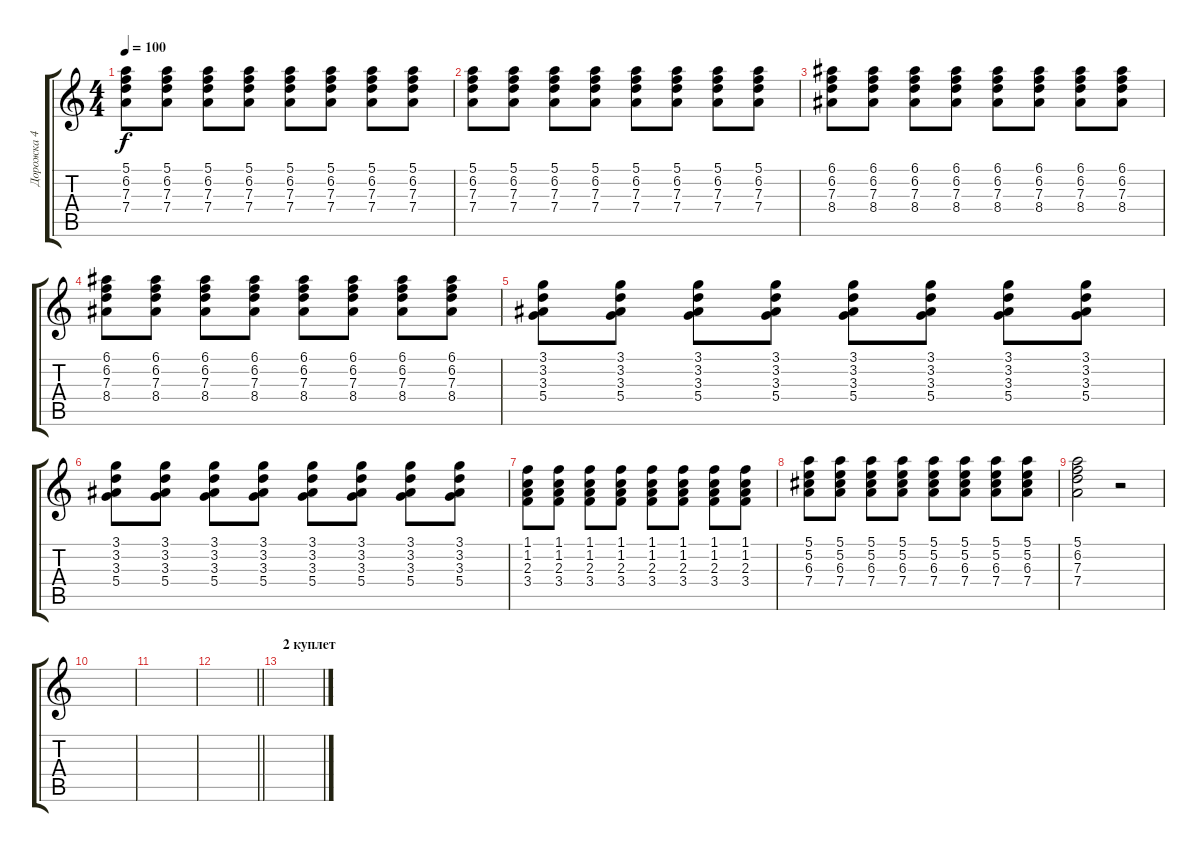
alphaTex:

\track ("Дорожка 4" "Дорожка 4") {instrument acousticguitarsteel}
\staff {score tabs}
\tuning (E4 B3 G3 D3 A2 E2) {hide}
\ts (4 4)
\tempo 100
\clef g2
\ks c
(5.1 6.2 7.3 7.4).8{dy f} (5.1 6.2 7.3 7.4).8 (5.1 6.2 7.3 7.4).8 (5.1 6.2 7.3 7.4).8 (5.1 6.2 7.3 7.4).8 (5.1 6.2 7.3 7.4).8 (5.1 6.2 7.3 7.4).8 (5.1 6.2 7.3 7.4).8 |
(5.1 6.2 7.3 7.4).8 (5.1 6.2 7.3 7.4).8 (5.1 6.2 7.3 7.4).8 (5.1 6.2 7.3 7.4).8 (5.1 6.2 7.3 7.4).8 (5.1 6.2 7.3 7.4).8 (5.1 6.2 7.3 7.4).8 (5.1 6.2 7.3 7.4).8 |
(6.1 6.2 7.3 8.4).8 (6.1 6.2 7.3 8.4).8 (6.1 6.2 7.3 8.4).8 (6.1 6.2 7.3 8.4).8 (6.1 6.2 7.3 8.4).8 (6.1 6.2 7.3 8.4).8 (6.1 6.2 7.3 8.4).8 (6.1 6.2 7.3 8.4).8 |
(6.1 6.2 7.3 8.4).8 (6.1 6.2 7.3 8.4).8 (6.1 6.2 7.3 8.4).8 (6.1 6.2 7.3 8.4).8 (6.1 6.2 7.3 8.4).8 (6.1 6.2 7.3 8.4).8 (6.1 6.2 7.3 8.4).8 (6.1 6.2 7.3 8.4).8 |
(3.1 3.2 3.3 5.4).8 (3.1 3.2 3.3 5.4).8 (3.1 3.2 3.3 5.4).8 (3.1 3.2 3.3 5.4).8 (3.1 3.2 3.3 5.4).8 (3.1 3.2 3.3 5.4).8 (3.1 3.2 3.3 5.4).8 (3.1 3.2 3.3 5.4).8 |
(3.1 3.2 3.3 5.4).8 (3.1 3.2 3.3 5.4).8 (3.1 3.2 3.3 5.4).8 (3.1 3.2 3.3 5.4).8 (3.1 3.2 3.3 5.4).8 (3.1 3.2 3.3 5.4).8 (3.1 3.2 3.3 5.4).8 (3.1 3.2 3.3 5.4).8 |
(1.1 1.2 2.3 3.4).8 (1.1 1.2 2.3 3.4).8 (1.1 1.2 2.3 3.4).8 (1.1 1.2 2.3 3.4).8 (1.1 1.2 2.3 3.4).8 (1.1 1.2 2.3 3.4).8 (1.1 1.2 2.3 3.4).8 (1.1 1.2 2.3 3.4).8 |
(5.1 5.2 6.3 7.4).8 (5.1 5.2 6.3 7.4).8 (5.1 5.2 6.3 7.4).8 (5.1 5.2 6.3 7.4).8 (5.1 5.2 6.3 7.4).8 (5.1 5.2 6.3 7.4).8 (5.1 5.2 6.3 7.4).8 (5.1 5.2 6.3 7.4).8 |
(5.1 6.2 7.3 7.4).2 r.2 |
|
|
\barLineRight lightlight
|
\section ("" "2 куплет")
